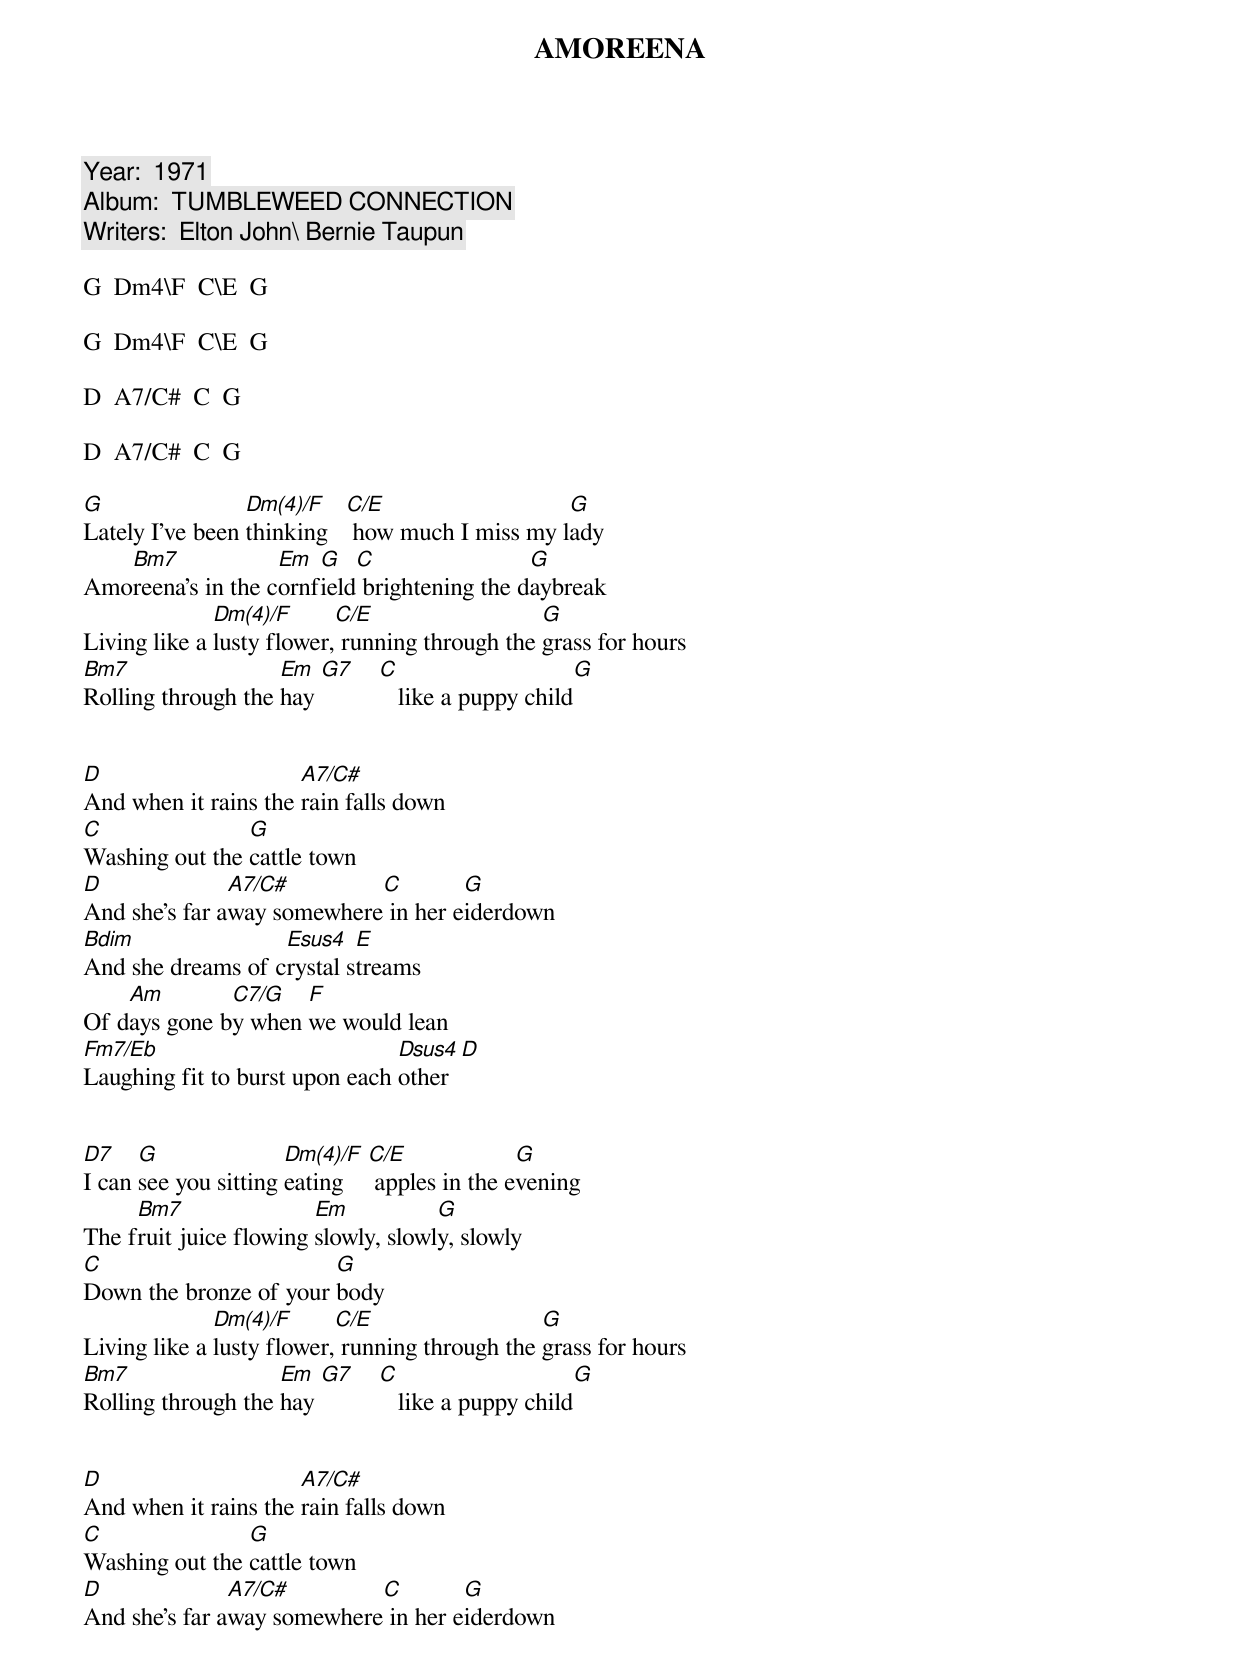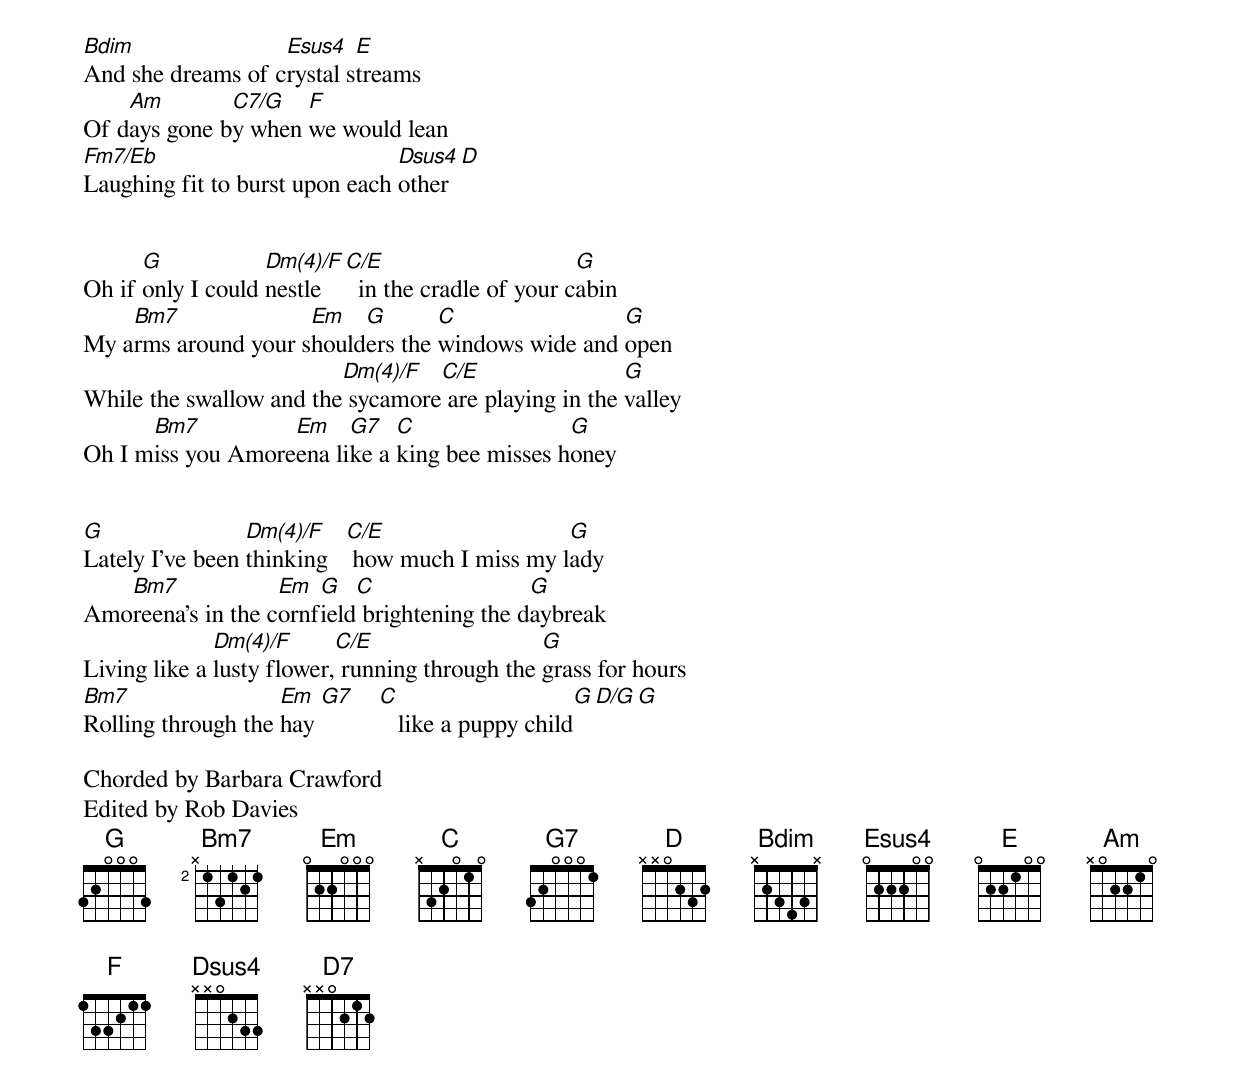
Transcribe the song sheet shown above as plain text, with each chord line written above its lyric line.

AMOREENA

Year:  1971
Album:  TUMBLEWEED CONNECTION
Writers:  Elton John\ Bernie Taupun

G  Dm4\F  C\E  G

G  Dm4\F  C\E  G

D  A7/C#  C  G

D  A7/C#  C  G

G                Dm(4)/F    C/E                  G
Lately I've been thinking    how much I miss my lady
   Bm7             Em  G   C                 G
Amoreena's in the cornfield brightening the daybreak
              Dm(4)/F      C/E                  G
Living like a lusty flower, running through the grass for hours
Bm7                 Em  G7  C                    G
Rolling through the hay        like a puppy child


D                     A7/C#
And when it rains the rain falls down
C               G
Washing out the cattle town
D              A7/C#        C        G
And she's far away somewhere in her eiderdown
Bdim               Esus4   E
And she dreams of crystal streams
    Am        C7/G   F
Of days gone by when we would lean
Fm7/Eb                          Dsus4   D
Laughing fit to burst upon each other


D7    G               Dm(4)/F   C/E             G
I can see you sitting eating     apples in the evening
     Bm7                Em           G
The fruit juice flowing slowly, slowly, slowly
C                       G
Down the bronze of your body
              Dm(4)/F      C/E                  G
Living like a lusty flower, running through the grass for hours
Bm7                 Em  G7  C                    G
Rolling through the hay        like a puppy child


D                     A7/C#
And when it rains the rain falls down
C               G
Washing out the cattle town
D              A7/C#        C        G
And she's far away somewhere in her eiderdown
Bdim               Esus4   E
And she dreams of crystal streams
    Am        C7/G   F
Of days gone by when we would lean
Fm7/Eb                          Dsus4   D
Laughing fit to burst upon each other


      G            Dm(4)/F  C/E                      G
Oh if only I could nestle     in the cradle of your cabin
    Bm7              Em   G       C                G
My arms around your shoulders the windows wide and open
                         Dm(4)/F  C/E                 G
While the swallow and the sycamore are playing in the valley
      Bm7          Em    G7   C                G
Oh I miss you Amoreena like a king bee misses honey


G                Dm(4)/F    C/E                  G
Lately I've been thinking    how much I miss my lady
   Bm7             Em  G   C                 G
Amoreena's in the cornfield brightening the daybreak
              Dm(4)/F      C/E                  G
Living like a lusty flower, running through the grass for hours
Bm7                 Em  G7  C                    G     D/G  G
Rolling through the hay        like a puppy child

Chorded by Barbara Crawford
Edited by Rob Davies
